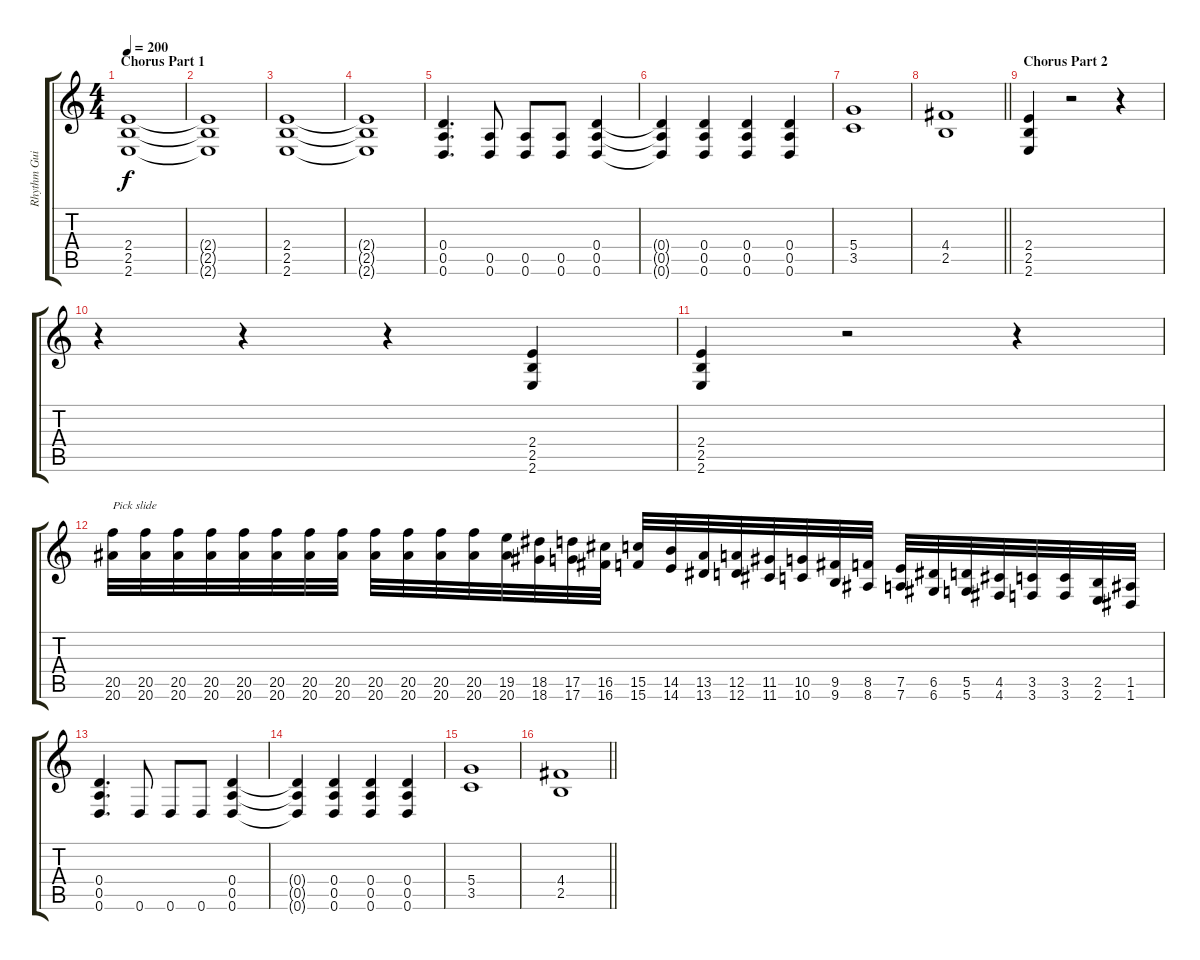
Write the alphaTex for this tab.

\track ("Rhythm Guitar" "Rhythm Gui") {instrument distortionguitar}
\staff {score tabs}
\tuning (E4 B3 G3 D3 A2 D2) {hide}
\ts (4 4)
\section ("" "Chorus Part 1")
\tempo 200
\clef g2
\ks c
(2.4 2.5 2.6).1{dy f} |
(2.4{t} 2.5{t} 2.6{t}).1 |
(2.4 2.5 2.6).1 |
(2.4{t} 2.5{t} 2.6{t}).1 |
(0.4 0.5 0.6).4{d} (0.5 0.6).8 (0.5 0.6).8 (0.5 0.6).8 (0.4 0.5 0.6).4 |
(0.4{t} 0.5{t} 0.6{t}).4 (0.4 0.5 0.6).4 (0.4 0.5 0.6).4 (0.4 0.5 0.6).4 |
(5.4 3.5).1 |
\barLineRight lightlight
(4.4 2.5).1 |
\section ("" "Chorus Part 2")
(2.4 2.5 2.6).4 r.2 r.4 |
r.4 r.4 r.4 (2.4 2.5 2.6).4 |
(2.4 2.5 2.6).4 r.2 r.4 |
(20.5 20.6).32{txt "Pick slide"} (20.5 20.6).32 (20.5 20.6).32 (20.5 20.6).32 (20.5 20.6).32 (20.5 20.6).32 (20.5 20.6).32 (20.5 20.6).32 (20.5 20.6).32 (20.5 20.6).32 (20.5 20.6).32 (20.5 20.6).32 (19.5 20.6).32 (18.5 18.6).32 (17.5 17.6).32 (16.5 16.6).32 (15.5 15.6).32 (14.5 14.6).32 (13.5 13.6).32 (12.5 12.6).32 (11.5 11.6).32 (10.5 10.6).32 (9.5 9.6).32 (8.5 8.6).32 (7.5 7.6).32 (6.5 6.6).32 (5.5 5.6).32 (4.5 4.6).32 (3.5 3.6).32 (3.5 3.6).32 (2.5 2.6).32 (1.5 1.6).32 |
(0.4 0.5 0.6).4{d} 0.6.8 0.6.8 0.6.8 (0.4 0.5 0.6).4 |
(0.4{t} 0.5{t} 0.6{t}).4 (0.4 0.5 0.6).4 (0.4 0.5 0.6).4 (0.4 0.5 0.6).4 |
(5.4 3.5).1 |
\barLineRight lightlight
(4.4 2.5).1
